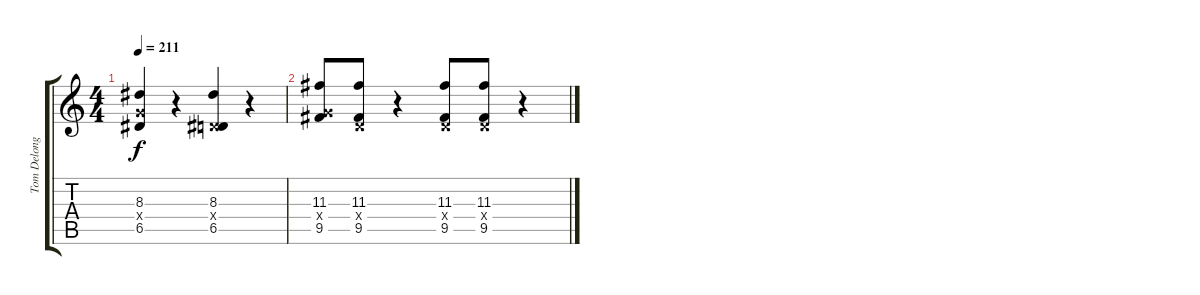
\track ("Tom Delonge (Guitar 2)" "Tom Delong") {instrument overdrivenguitar}
\staff {score tabs}
\tuning (E4 B3 G3 D3 A2 E2) {hide}
\ts (4 4)
\tempo 211
\clef g2
\ks c
(8.3 5.4{x} 6.5).4{dy f} r.4 (8.3 0.4{x} 6.5).4 r.4 |
(11.3 5.4{x} 9.5).8 (11.3 0.4{x} 9.5).8 r.4 (11.3 0.4{x} 9.5).8 (11.3 0.4{x} 9.5).8 r.4
